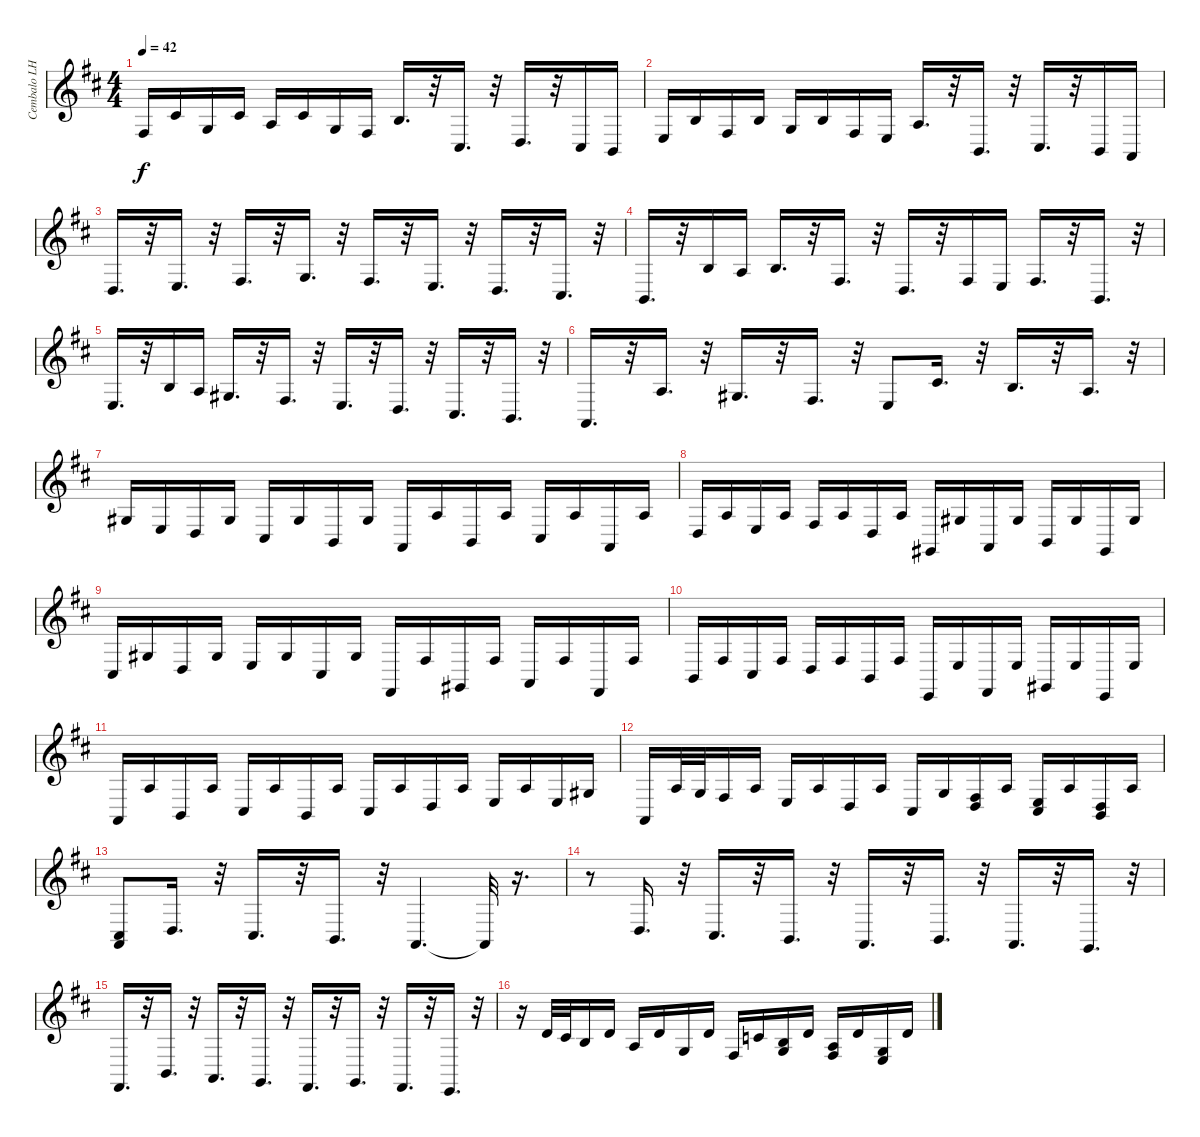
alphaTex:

\track ("Cembalo LH" "Cembalo LH") {mute instrument acousticgrandpiano}
\staff {score}
\tuning (E4 B3 G3 D3 A2 E2) {hide}
\ts (4 4)
\tempo 42
\clef g2
\ks d
4.4.16{dy f} 2.2.16 0.3.16 2.2.16 2.3.16 2.2.16 0.3.16 4.4.16 0.2.16{d} r.32 4.5.16{d} r.32 0.4.16{d} r.32 4.5.16 2.5.16 |
2.4.16 0.2.16 4.4.16 0.2.16 0.3.16 0.2.16 4.4.16 2.4.16 2.3.16{d} r.32 2.5.16{d} r.32 4.5.16{d} r.32 2.5.16 0.5.16 |
0.4.16{d} r.32 2.4.16{d} r.32 4.4.16{d} r.32 0.3.16{d} r.32 4.4.16{d} r.32 2.4.16{d} r.32 0.4.16{d} r.32 4.5.16{d} r.32 |
2.5.16{d} r.32 0.2.16 2.3.16 0.2.16{d} r.32 4.4.16{d} r.32 0.4.16{d} r.32 4.4.16 2.4.16 4.4.16{d} r.32 2.5.16{d} r.32 |
2.4.16{d} r.32 0.2.16 2.3.16 1.3.16{d} r.32 4.4.16{d} r.32 2.4.16{d} r.32 0.4.16{d} r.32 4.5.16{d} r.32 2.5.16{d} r.32 |
0.5.16{d} r.32 2.3.16{d} r.32 1.3.16{d} r.32 4.4.16{d} r.32 2.4.8 2.2.16{d} r.32 0.2.16{d} r.32 2.3.16{d} r.32 |
1.3.16 2.4.16 0.4.16 1.3.16 4.5.16 1.3.16 2.5.16 1.3.16 0.5.16 2.3.16 2.5.16 2.3.16 4.5.16 2.3.16 0.5.16 2.3.16 |
0.4.16 2.3.16 2.4.16 2.3.16 4.4.16 2.3.16 0.4.16 2.3.16 4.6.16 1.3.16 0.5.16 1.3.16 2.5.16 1.3.16 4.6.16 1.3.16 |
4.5.16 1.3.16 0.4.16 1.3.16 2.4.16 1.3.16 4.5.16 1.3.16 2.6.16 4.4.16 4.6.16 4.4.16 0.5.16 4.4.16 2.6.16 4.4.16 |
2.5.16 4.4.16 4.5.16 4.4.16 0.4.16 4.4.16 2.5.16 4.4.16 0.6.16 2.4.16 2.6.16 2.4.16 4.6.16 2.4.16 0.6.16 2.4.16 |
0.5.16 2.3.16 2.5.16 2.3.16 4.5.16 2.3.16 2.5.16 2.3.16 4.5.16 2.3.16 0.4.16 2.3.16 2.4.16 2.3.16 2.4.16 1.3.16 |
0.5.16 2.3.32 0.3.32 4.4.16 2.3.16 2.4.16 2.3.16 0.4.16 2.3.16 4.5.16 0.3.16 (4.4 5.5).16 2.3.16 (2.4 4.5).16 2.3.16 (0.4 2.5).16 2.3.16 |
(4.5 5.6).8 0.4.16{d} r.32 4.5.16{d} r.32 2.5.16{d} r.32 0.5.4{d} 0.5{t}.32 r.16{d} |
r.8 0.4.16{d} r.32 4.5.16{d} r.32 2.5.16{d} r.32 0.5.16{d} r.32 2.5.16{d} r.32 0.5.16{d} r.32 3.6.16{d} r.32 |
2.6.16{d} r.32 2.5.16{d} r.32 0.5.16{d} r.32 3.6.16{d} r.32 2.6.16{d} r.32 3.6.16{d} r.32 2.6.16{d} r.32 0.6.16{d} r.32 |
r.16 3.2.32 2.2.32 0.2.16 3.2.16 2.3.16 3.2.16 0.3.16 3.2.16 4.4.16 5.3.16 (0.2 0.3).16 3.2.16 (2.3 4.4).16 3.2.16 (0.3 2.4).16 3.2.16
